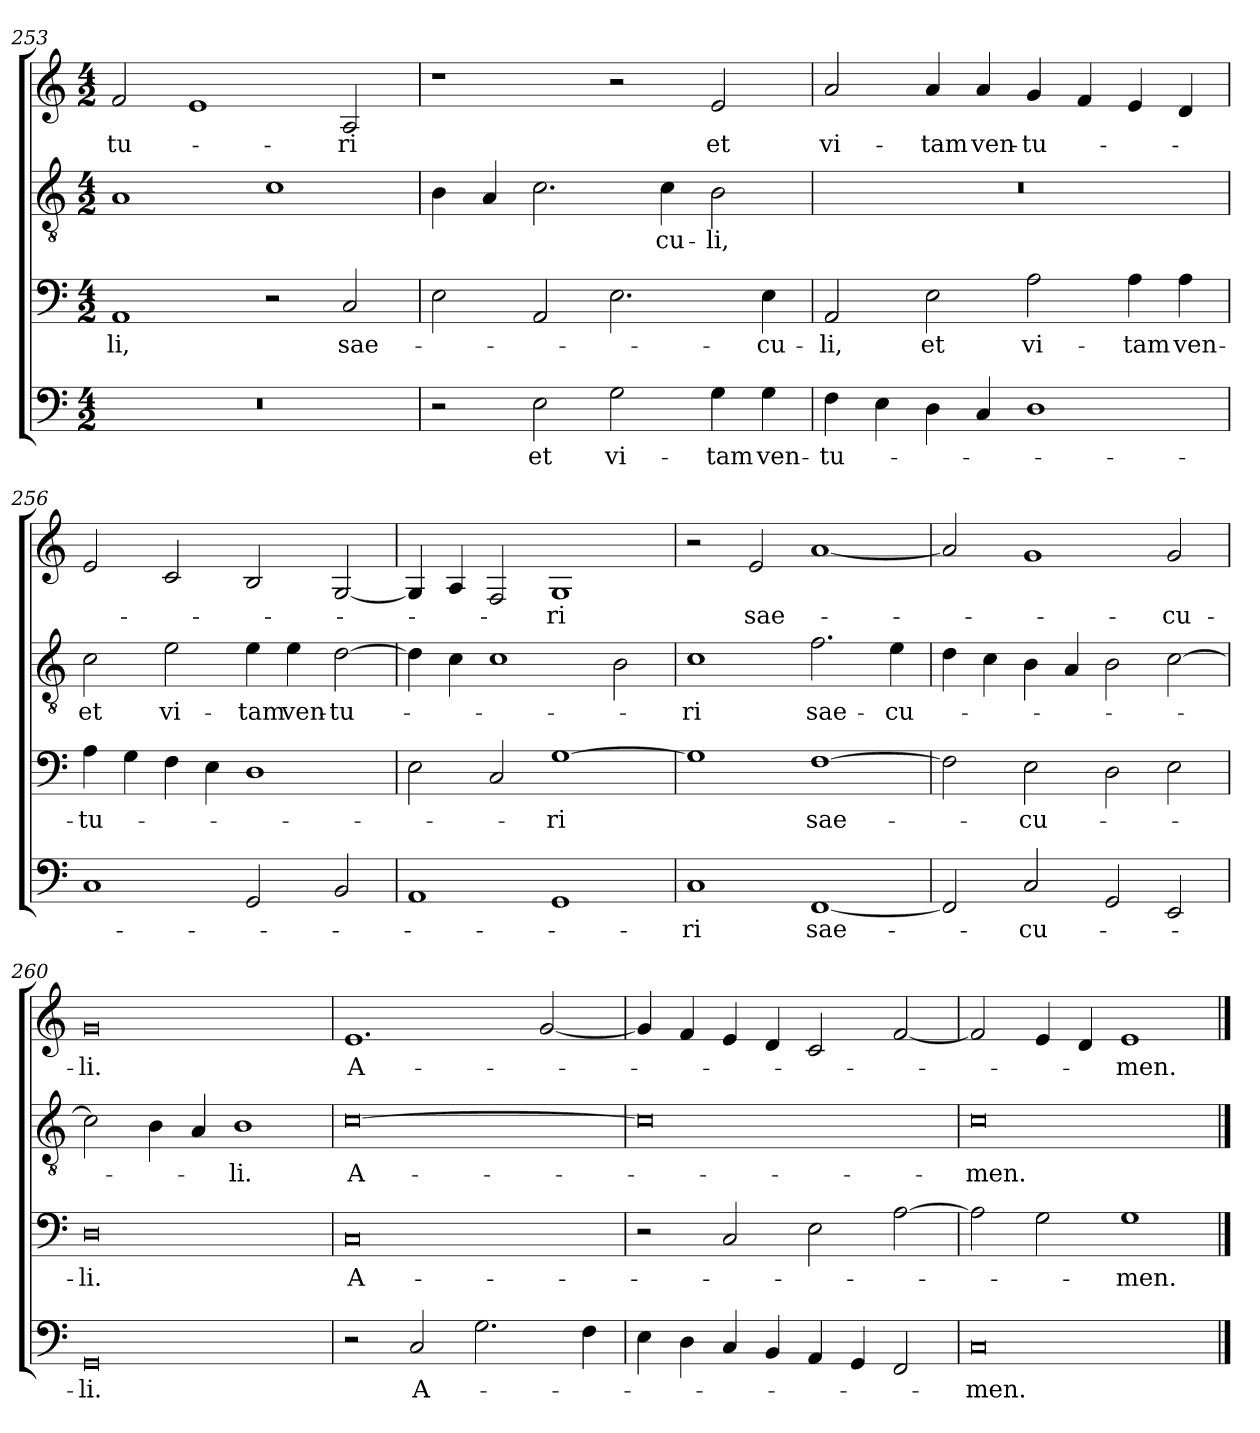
**kern	**text	**kern	**text	**kern	**text	**kern	**text
*part4	*part4	*part3	*part3	*part2	*part2	*part1	*part1
*staff4	*staff4	*staff3	*staff3	*staff2	*staff2	*staff1	*staff1
*clefF4	*	*clefF4	*	*clefGv2	*	*clefG2	*
*k[]	*	*k[]	*	*k[]	*	*k[]	*
*C:	*	*C:	*	*C:	*	*C:	*
*M4/2	*	*M4/2	*	*M4/2	*	*M4/2	*
=253	=253	=253	=253	=253	=253	=253	=253
!	!	!	!LO:LY:b	!	!	!	!LO:LY:b
0r	.	1AA	-li,	1A	.	2f/	-tu-
.	.	.	.	.	.	1e	.
.	.	2r	.	1c	.	.	.
!	!	!	!LO:LY:b	!	!	!	!LO:LY:b
.	.	2C/	sae-	.	.	2A/	-ri
!!LO:LB:g=z
=254	=254	=254	=254	=254	=254	=254	=254
2r	.	2E\	.	4B\	.	1r	.
.	.	.	.	4A/	.	.	.
!	!LO:LY:b	!	!	!	!	!	!
2E\	et	2AA/	.	2.c\	.	.	.
!	!LO:LY:b	!	!	!	!	!	!
2G\	vi-	2.E\	.	.	.	2r	.
!	!	!	!	!	!LO:LY:b	!	!
.	.	.	.	4c\	-cu-	.	.
!	!LO:LY:b	!	!	!	!LO:LY:b	!	!LO:LY:b
4G\	-tam	.	.	2B\	-li,	2e/	et
!	!LO:LY:b	!	!LO:LY:b	!	!	!	!
4G\	ven-	4E\	-cu-	.	.	.	.
=255	=255	=255	=255	=255	=255	=255	=255
!	!LO:LY:b	!	!LO:LY:b	!	!	!	!LO:LY:b
4F\	-tu-	2AA/	-li,	0r	.	2a/	vi-
4E\	.	.	.	.	.	.	.
!	!	!	!LO:LY:b	!	!	!	!LO:LY:b
4D\	.	2E\	et	.	.	4a/	-tam
!	!	!	!	!	!	!	!LO:LY:b
4C/	.	.	.	.	.	4a/	ven-
!	!	!	!LO:LY:b	!	!	!	!LO:LY:b
1D	.	2A\	vi-	.	.	4g/	-tu-
.	.	.	.	.	.	4f/	.
!	!	!	!LO:LY:b	!	!	!	!
.	.	4A\	-tam	.	.	4e/	.
!	!	!	!LO:LY:b	!	!	!	!
.	.	4A\	ven-	.	.	4d/	.
=256	=256	=256	=256	=256	=256	=256	=256
!	!	!	!LO:LY:b	!	!LO:LY:b	!	!
1C	.	4A\	-tu-	2c\	et	2e/	.
.	.	4G\	.	.	.	.	.
!	!	!	!	!	!LO:LY:b	!	!
.	.	4F\	.	2e\	vi-	2c/	.
.	.	4E\	.	.	.	.	.
!	!	!	!	!	!LO:LY:b	!	!
2GG/	.	1D	.	4e\	-tam	2B/	.
!	!	!	!	!	!LO:LY:b	!	!
.	.	.	.	4e\	ven-	.	.
!	!	!	!	!	!LO:LY:b	!	!
2BB/	.	.	.	[2d\	-tu-	[2G/	.
=257	=257	=257	=257	=257	=257	=257	=257
1AA	.	2E\	.	4d\]	.	4G/]	.
.	.	.	.	4c\	.	4A/	.
.	.	2C/	.	1c	.	2F/	.
!	!	!	!LO:LY:b	!	!	!	!LO:LY:b
1GG	.	[1G	-ri	.	.	1G	-ri
.	.	.	.	2B\	.	.	.
!!LO:LB:g=z
=258	=258	=258	=258	=258	=258	=258	=258
!	!LO:LY:b	!	!	!	!LO:LY:b	!	!
1C	-ri	1G]	.	1c	-ri	2r	.
!	!	!	!	!	!	!	!LO:LY:b
.	.	.	.	.	.	2e/	sae-
!	!LO:LY:b	!	!LO:LY:b	!	!LO:LY:b	!	!
[1FF	sae-	[1F	sae-	2.f\	sae-	[1a	.
!	!	!	!	!	!LO:LY:b	!	!
.	.	.	.	4e\	-cu-	.	.
=259	=259	=259	=259	=259	=259	=259	=259
2FF/]	.	2F\]	.	4d\	.	2a/]	.
.	.	.	.	4c\	.	.	.
!	!LO:LY:b	!	!LO:LY:b	!	!	!	!
2C/	-cu-	2E\	-cu-	4B\	.	1g	.
.	.	.	.	4A/	.	.	.
2GG/	.	2D\	.	2B\	.	.	.
!	!	!	!	!	!	!	!LO:LY:b
2EE/	.	2E\	.	[2c\	.	2g/	-cu-
=260	=260	=260	=260	=260	=260	=260	=260
!	!LO:LY:b	!	!LO:LY:b	!	!	!	!LO:LY:b
0GG	-li.	0D	-li.	2c\]	.	0g	-li.
.	.	.	.	4B\	.	.	.
.	.	.	.	4A/	.	.	.
!	!	!	!	!	!LO:LY:b	!	!
.	.	.	.	1B	-li.	.	.
=261	=261	=261	=261	=261	=261	=261	=261
!	!	!	!LO:LY:b	!	!LO:LY:b	!	!LO:LY:b
2r	.	0C	A-	[0c	A-	1.e	A-
!	!LO:LY:b	!	!	!	!	!	!
2C/	A-	.	.	.	.	.	.
2.G\	.	.	.	.	.	.	.
.	.	.	.	.	.	[2g/	.
4F\	.	.	.	.	.	.	.
=262	=262	=262	=262	=262	=262	=262	=262
4E\	.	2r	.	0c]	.	4g/]	.
4D\	.	.	.	.	.	4f/	.
4C/	.	2C/	.	.	.	4e/	.
4BB/	.	.	.	.	.	4d/	.
4AA/	.	2E\	.	.	.	2c/	.
4GG/	.	.	.	.	.	.	.
2FF/	.	[2A\	.	.	.	[2f/	.
=263	=263	=263	=263	=263	=263	=263	=263
!	!LO:LY:b	!	!	!	!LO:LY:b	!	!
0C	-men.	2A\]	.	0c	-men.	2f/]	.
.	.	2G\	.	.	.	4e/	.
.	.	.	.	.	.	4d/	.
!	!	!	!LO:LY:b	!	!	!	!LO:LY:b
.	.	1G	-men.	.	.	1e	-men.
==	==	==	==	==	==	==	==
*-	*-	*-	*-	*-	*-	*-	*-
